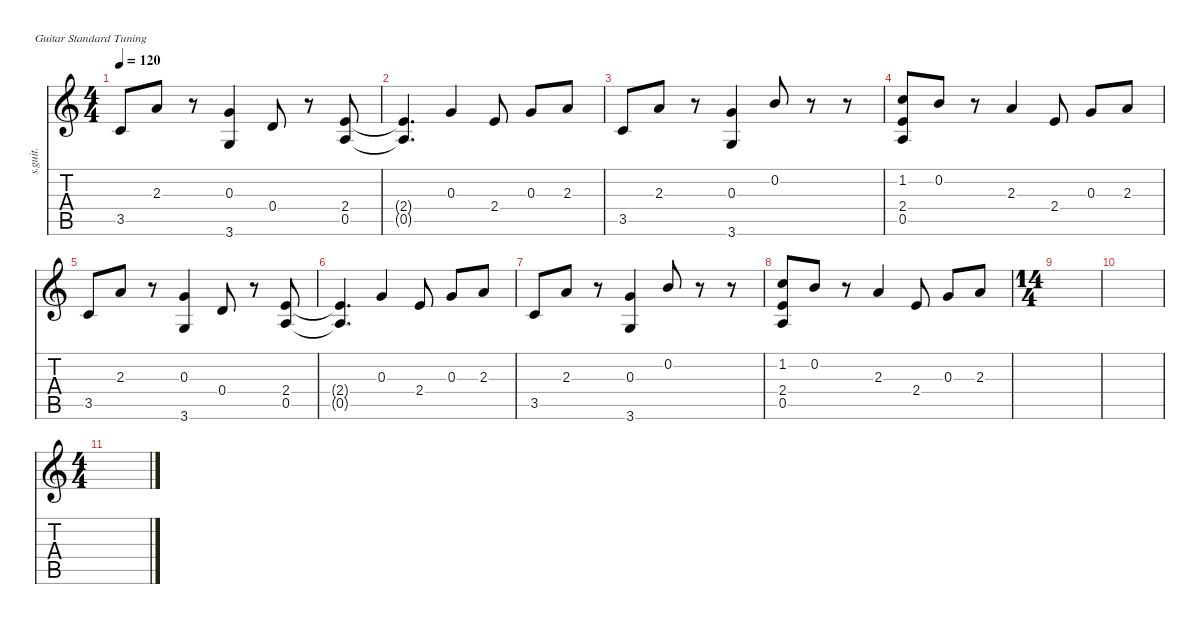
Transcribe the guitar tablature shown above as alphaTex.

\defaultSystemsLayout 4
\hideDynamics
\bracketExtendMode nobrackets
\otherSystemsTrackNameOrientation horizontal
\track ("Steel Guitar" "s.guit.") {instrument acousticguitarsteel}
\staff {score tabs}
\tuning (E4 B3 G3 D3 A2 E2)
\ts (4 4)
\tempo 120
\clef g2
\ks c
3.5.8{dy mf beam Up} 2.3.8{beam Up} r.8{beam Up} (3.6 0.3).4{beam Up} 0.4.8{beam Up} r.8{beam Up} (2.4 0.5).8{beam Up} |
(2.4{t} 0.5{t}).4{d beam Up} 0.3.4{beam Up} 2.4.8{beam Up} 0.3.8{beam Up} 2.3.8{beam Up} |
3.5.8{beam Up} 2.3.8{beam Up} r.8{beam Up} (3.6 0.3).4{beam Up} 0.2.8{beam Up} r.8{beam Up} r.8{beam Up} |
(2.4 0.5 1.2).8{beam Up} 0.2.8{beam Up} r.8{beam Up} 2.3.4{beam Up} 2.4.8{beam Up} 0.3.8{beam Up} 2.3.8{beam Up} |
3.5.8{beam Up} 2.3.8{beam Up} r.8{beam Up} (3.6 0.3).4{beam Up} 0.4.8{beam Up} r.8{beam Up} (2.4 0.5).8{beam Up} |
(2.4{t} 0.5{t}).4{d beam Up} 0.3.4{beam Up} 2.4.8{beam Up} 0.3.8{beam Up} 2.3.8{beam Up} |
3.5.8{beam Up} 2.3.8{beam Up} r.8{beam Up} (3.6 0.3).4{beam Up} 0.2.8{beam Up} r.8{beam Up} r.8{beam Up} |
(2.4 0.5 1.2).8{beam Up} 0.2.8{beam Up} r.8{beam Up} 2.3.4{beam Up} 2.4.8{beam Up} 0.3.8{beam Up} 2.3.8{beam Up} |
\ts (14 4)
\beaming (8 4 4 4 4 4 4 4)
|
|
\ts (4 4)
\beaming (8 2 2 2 2)
